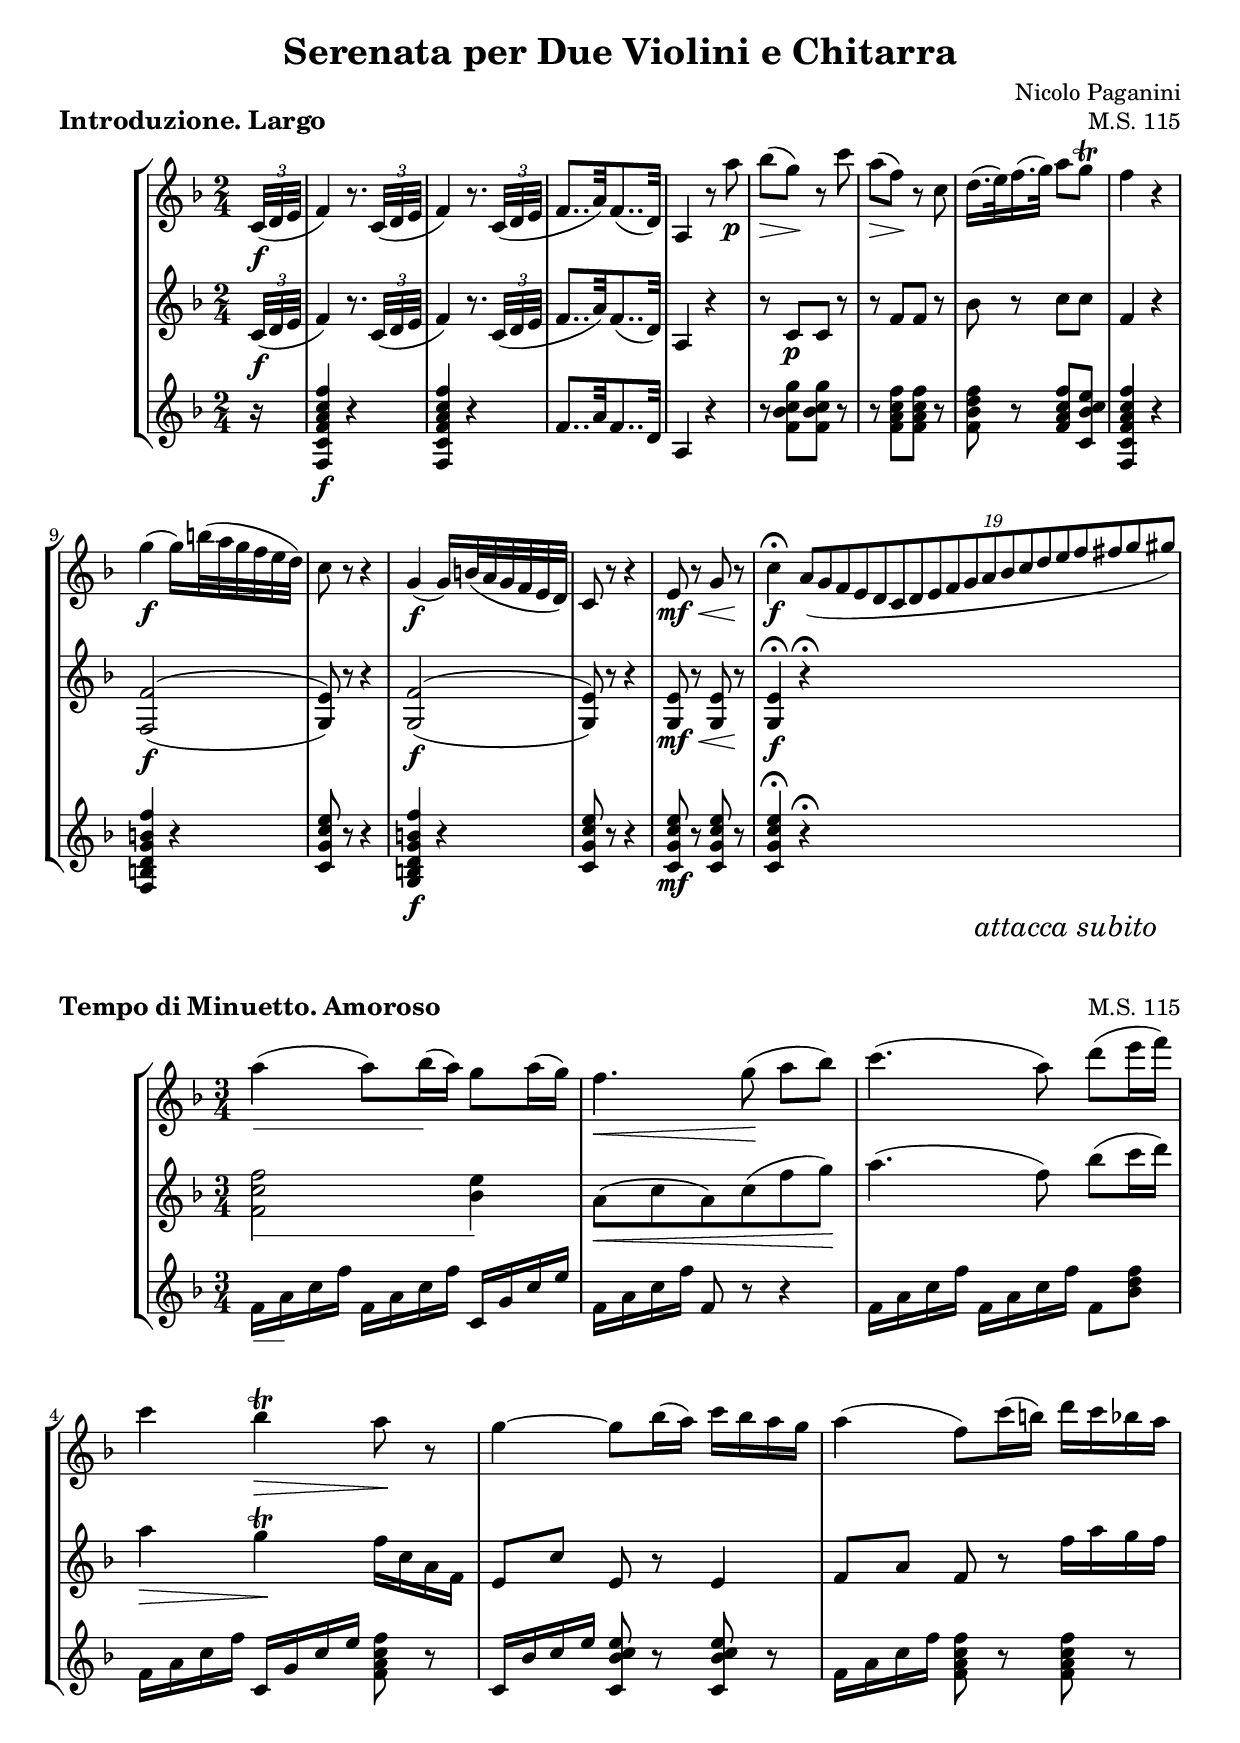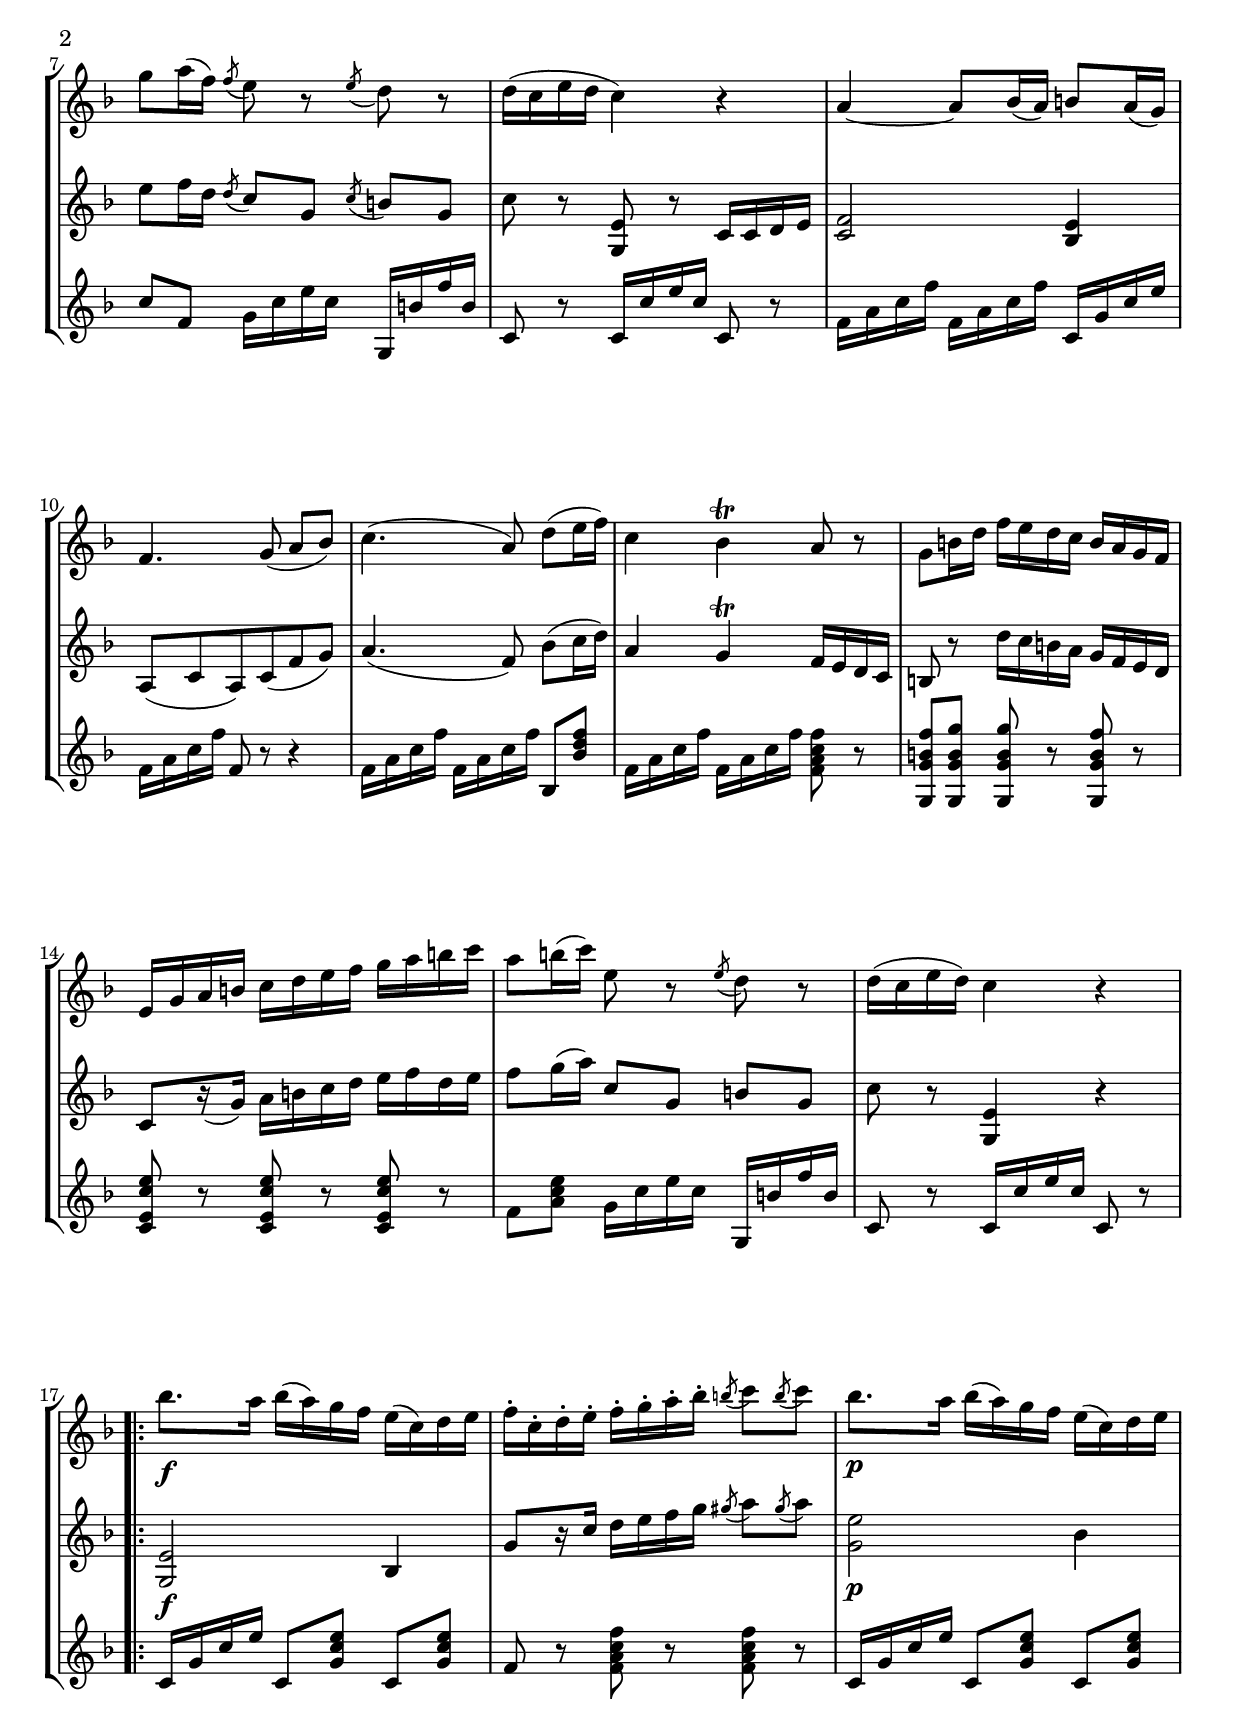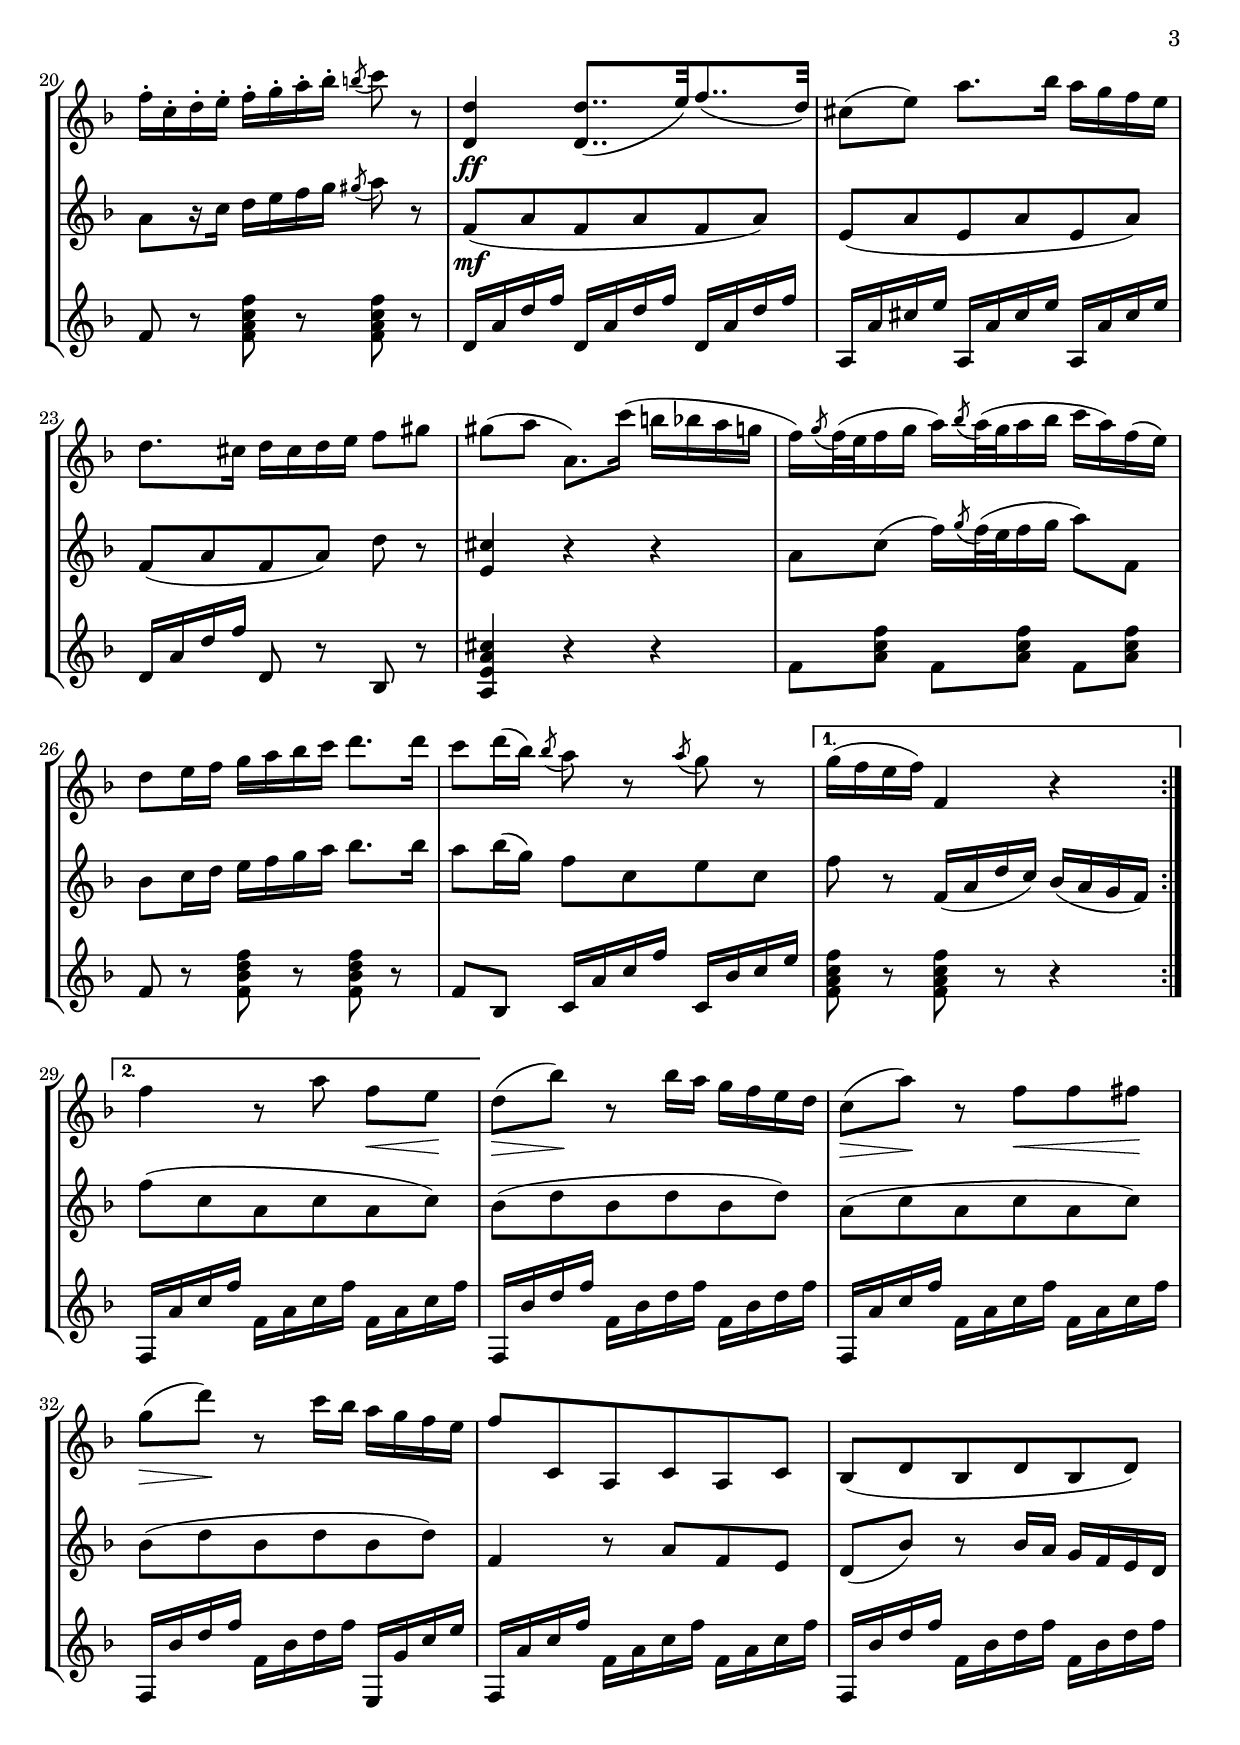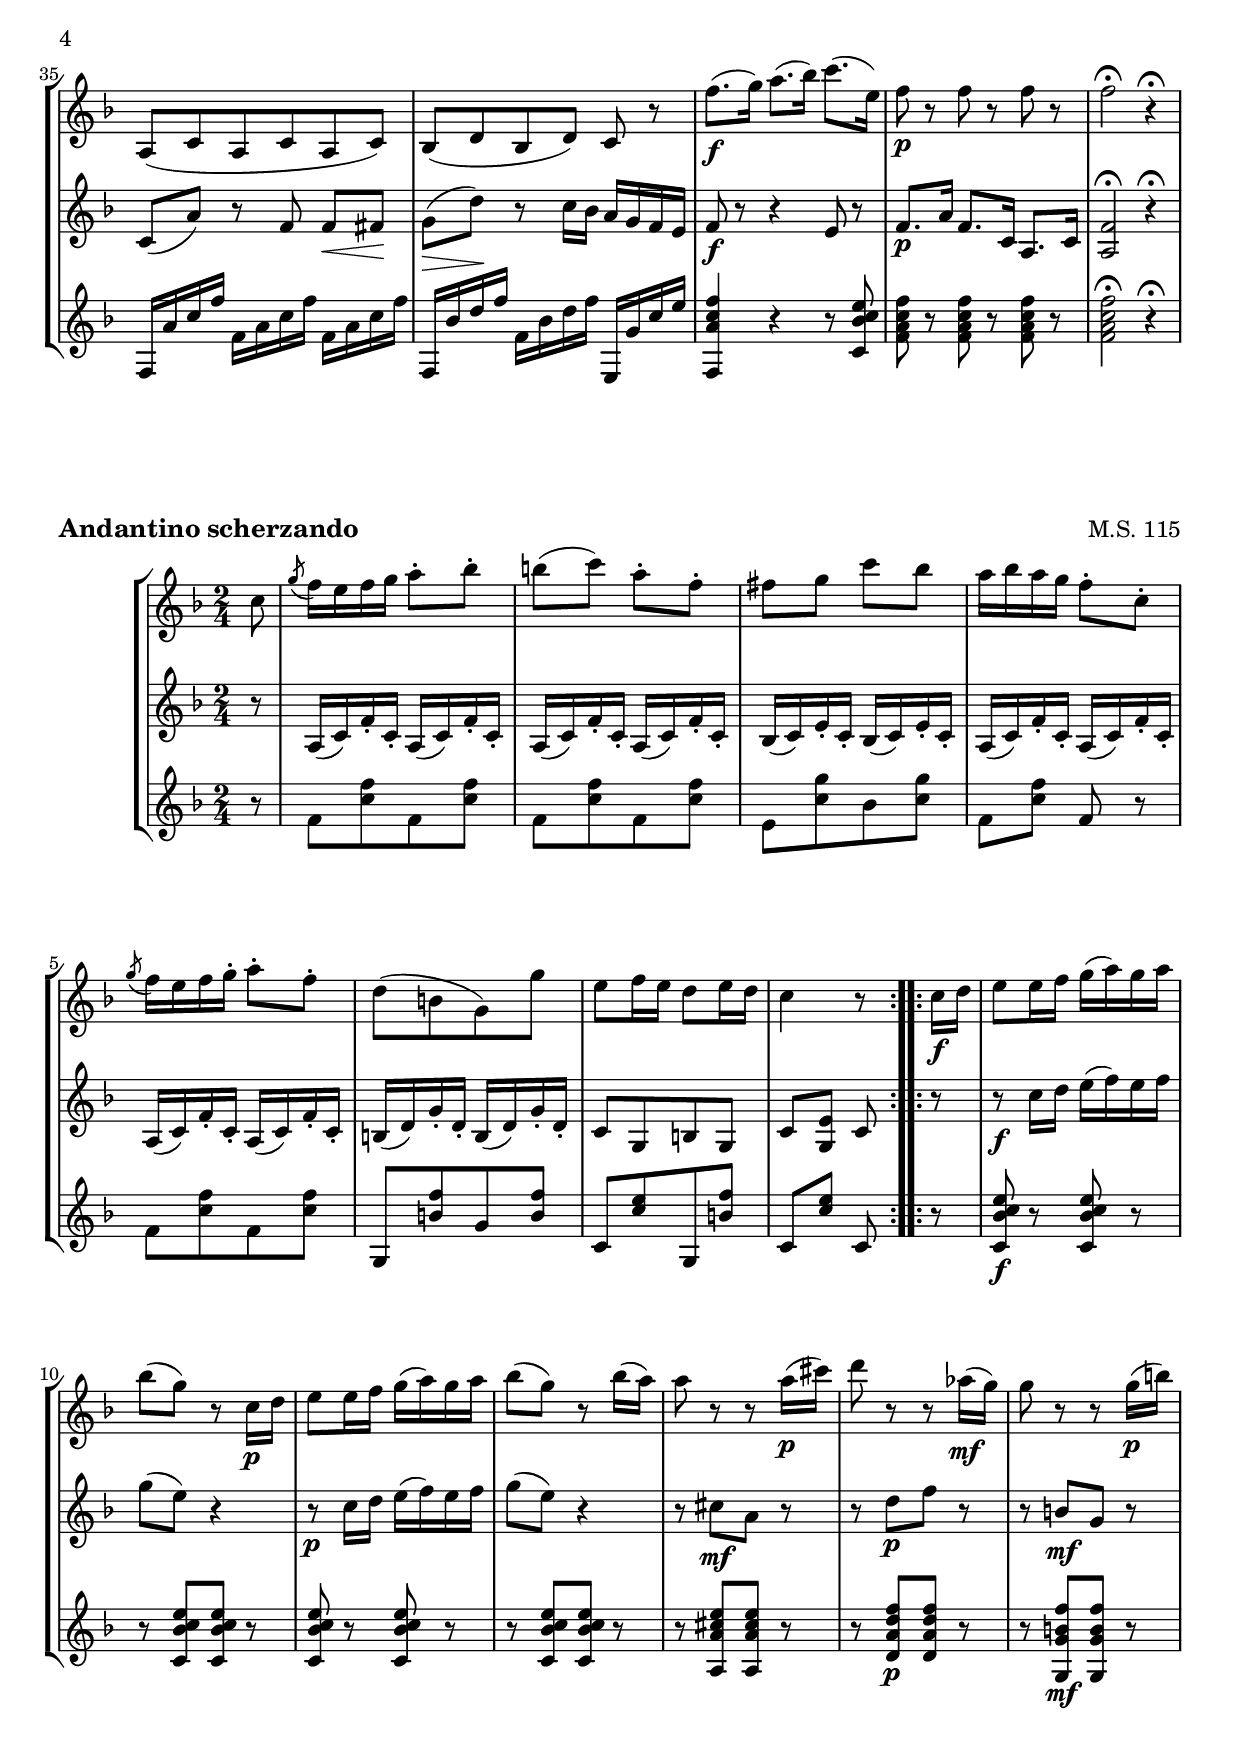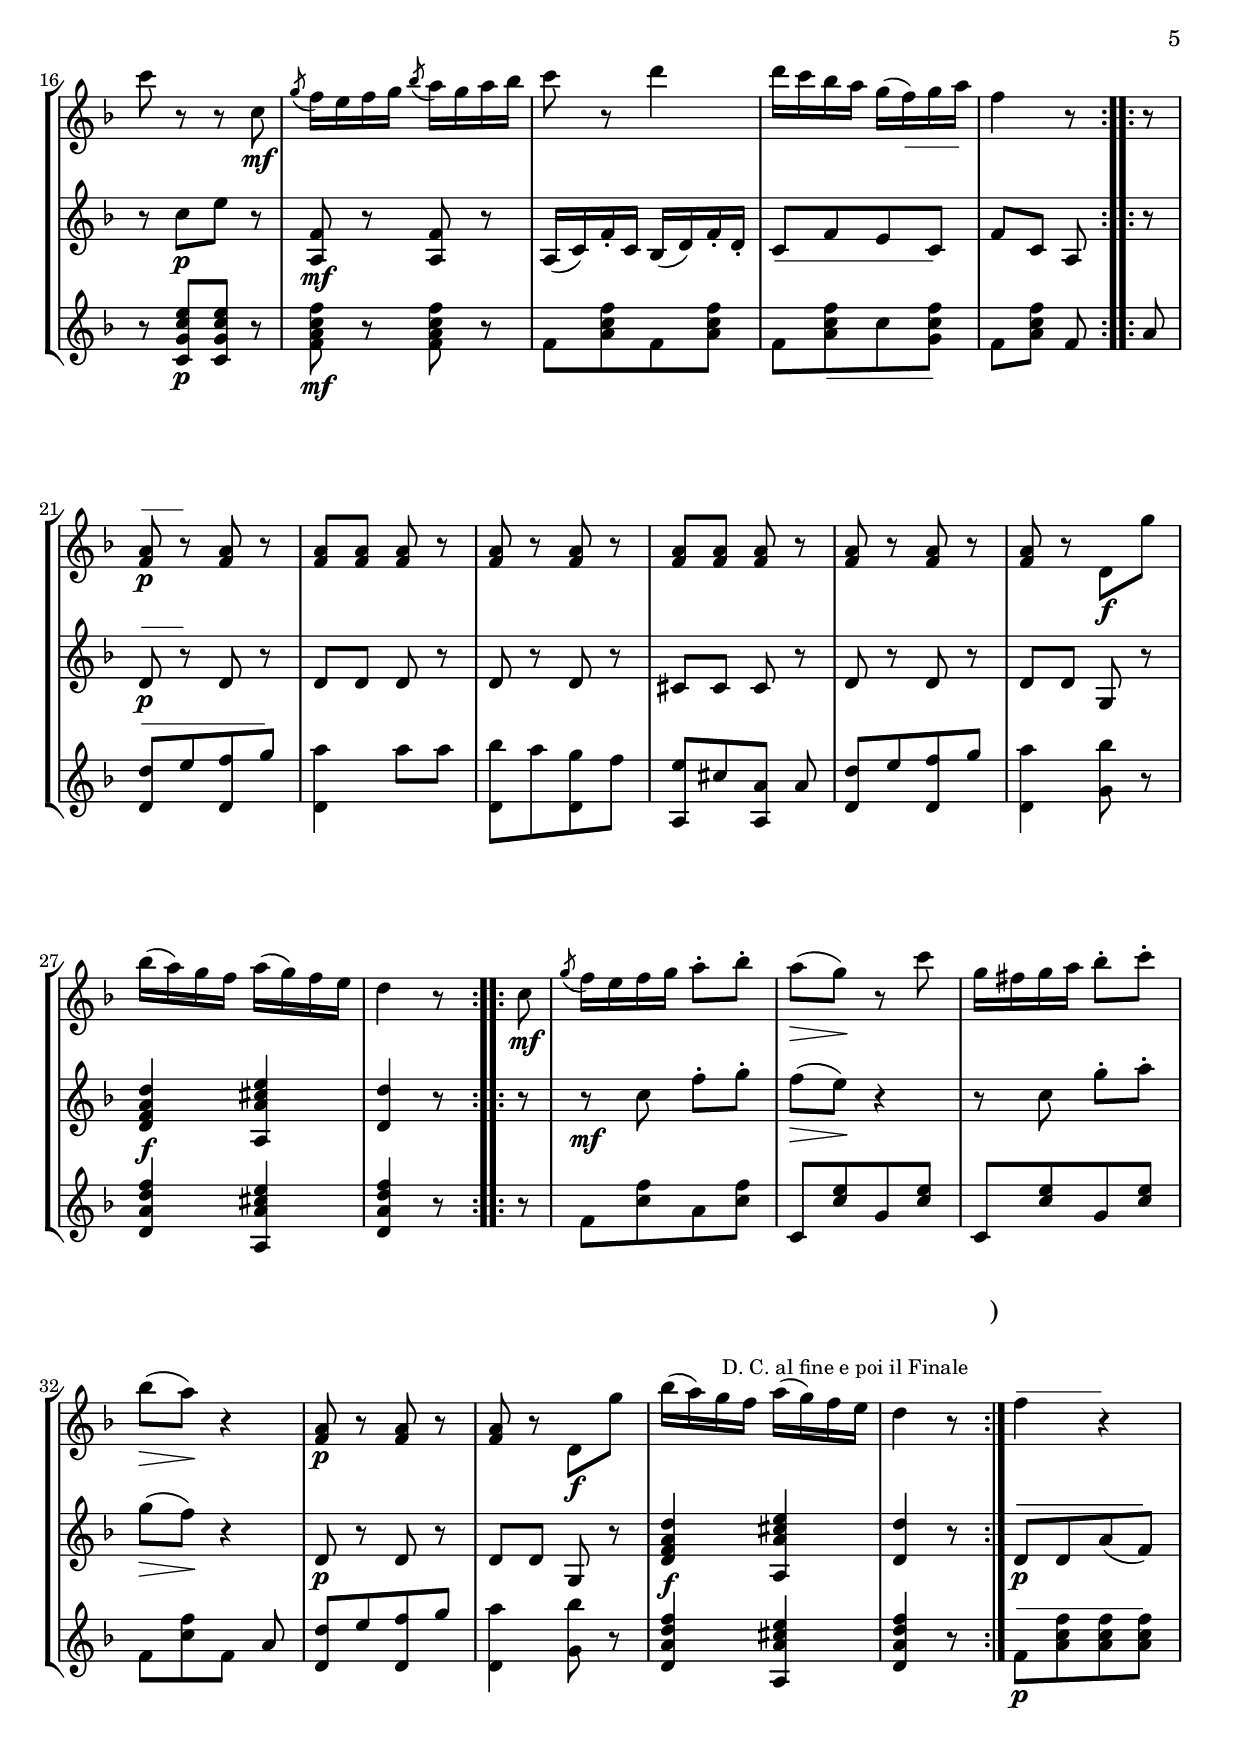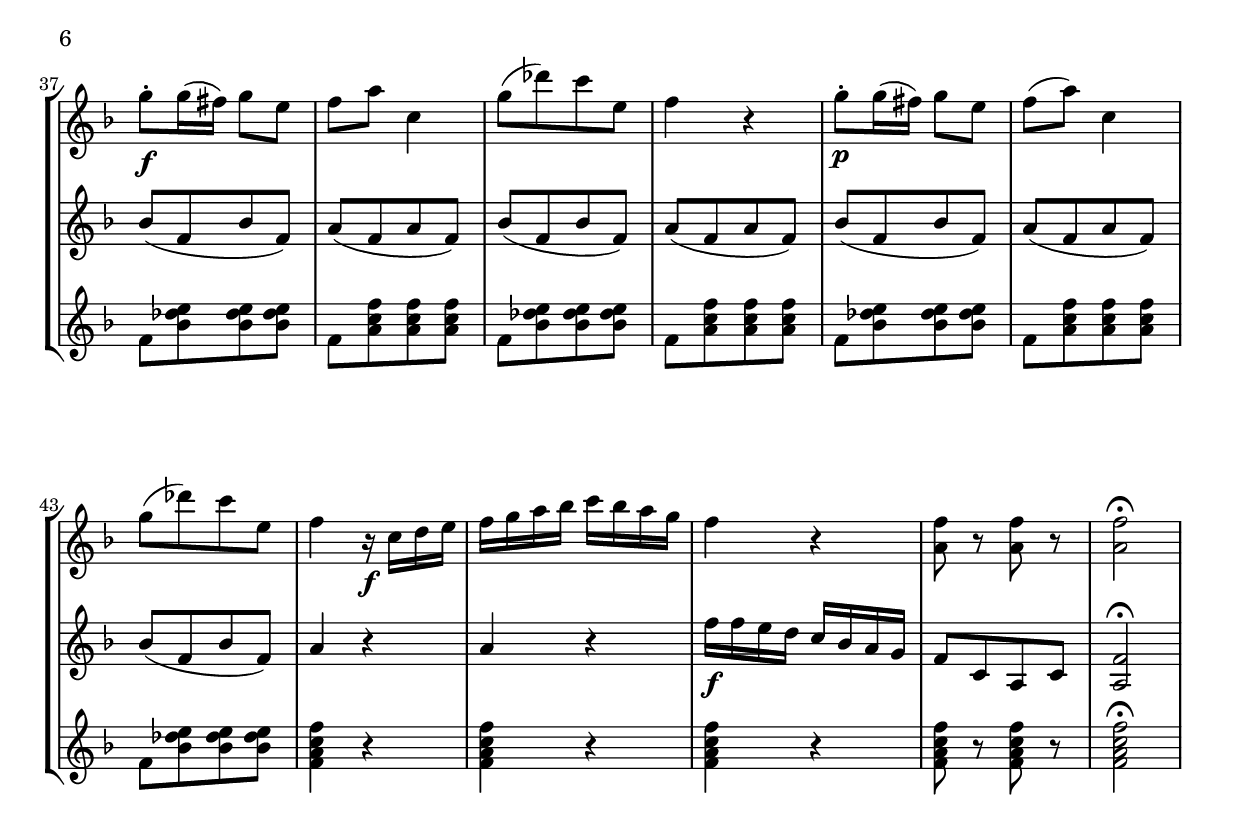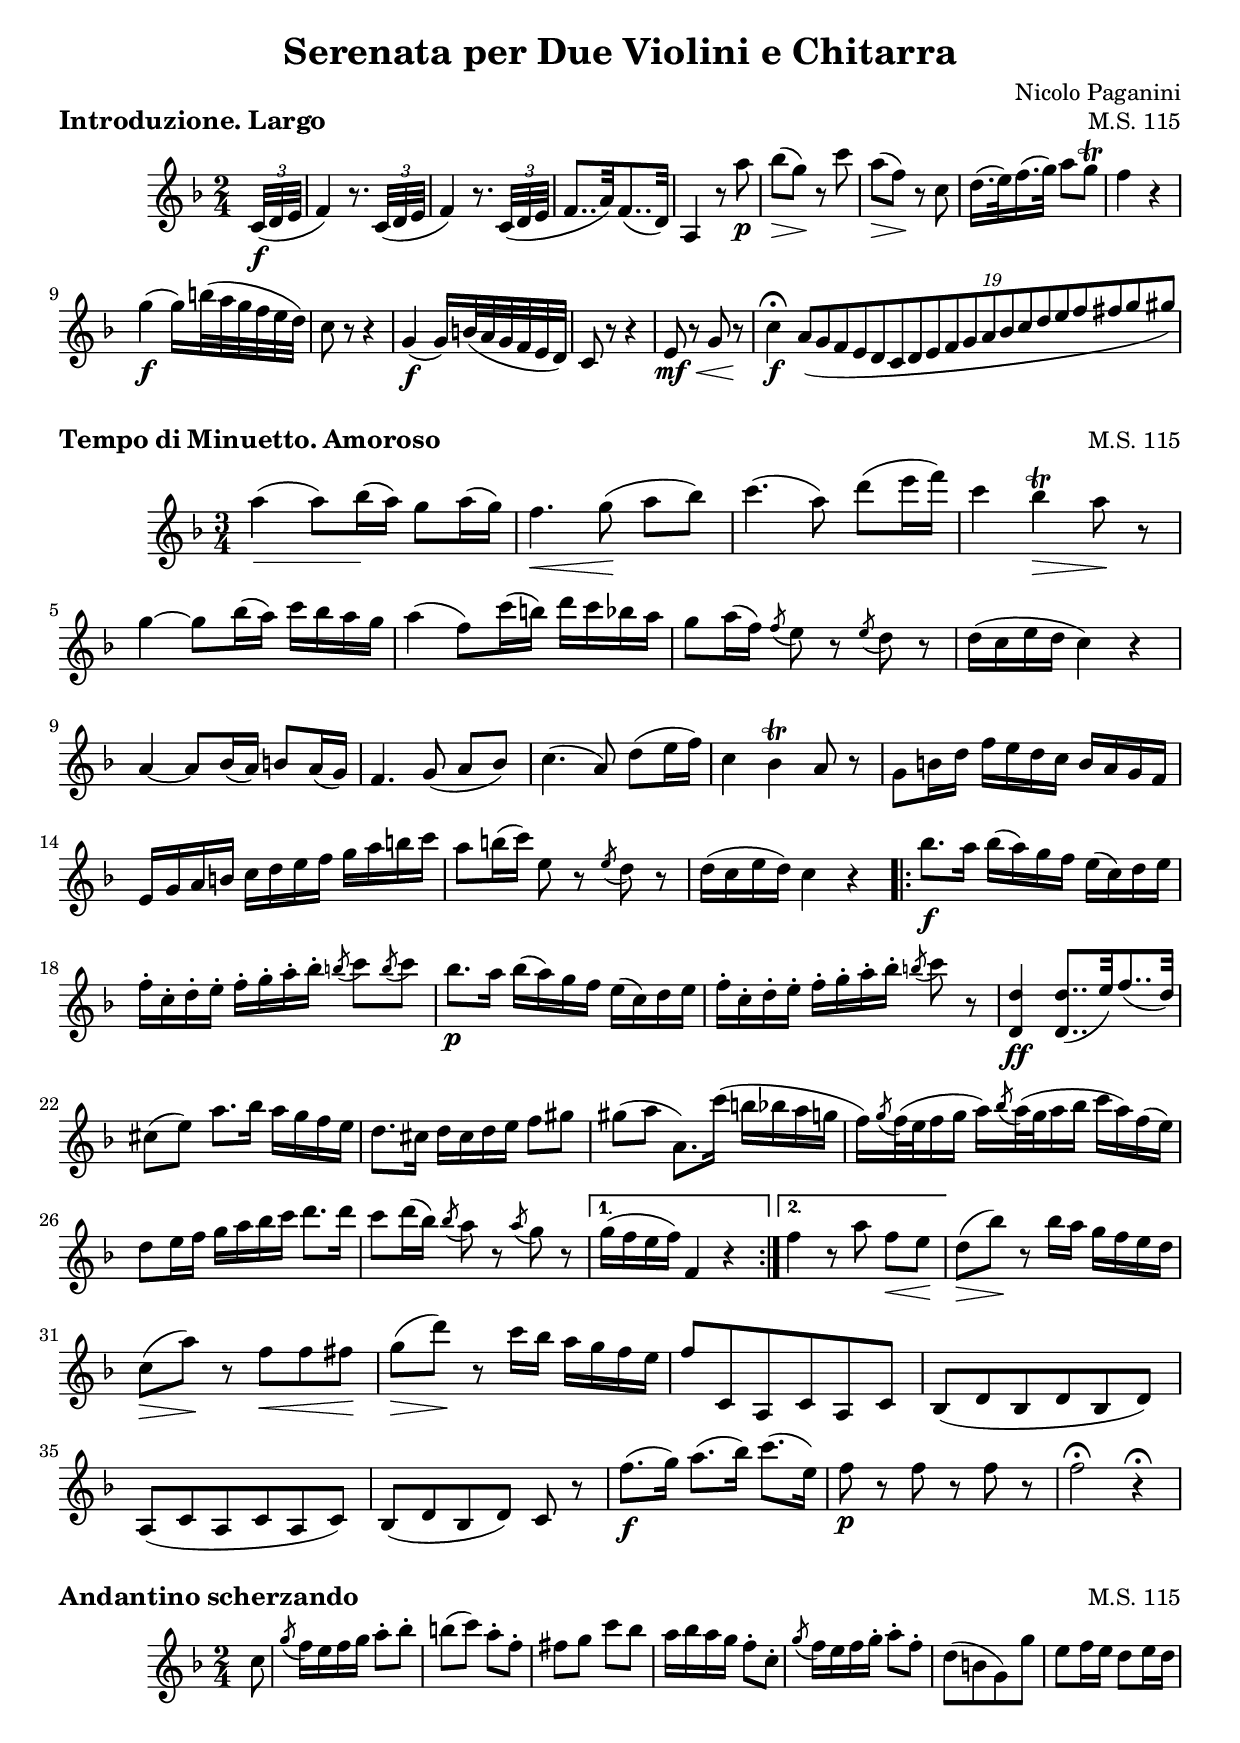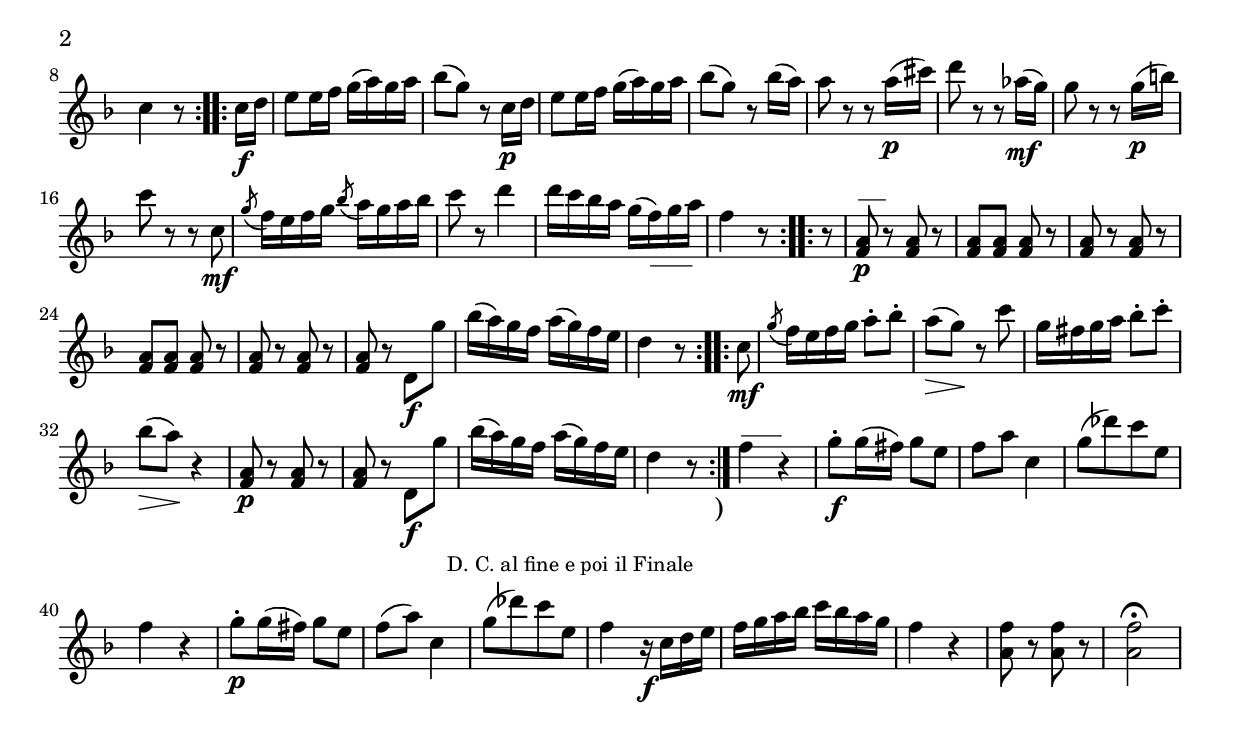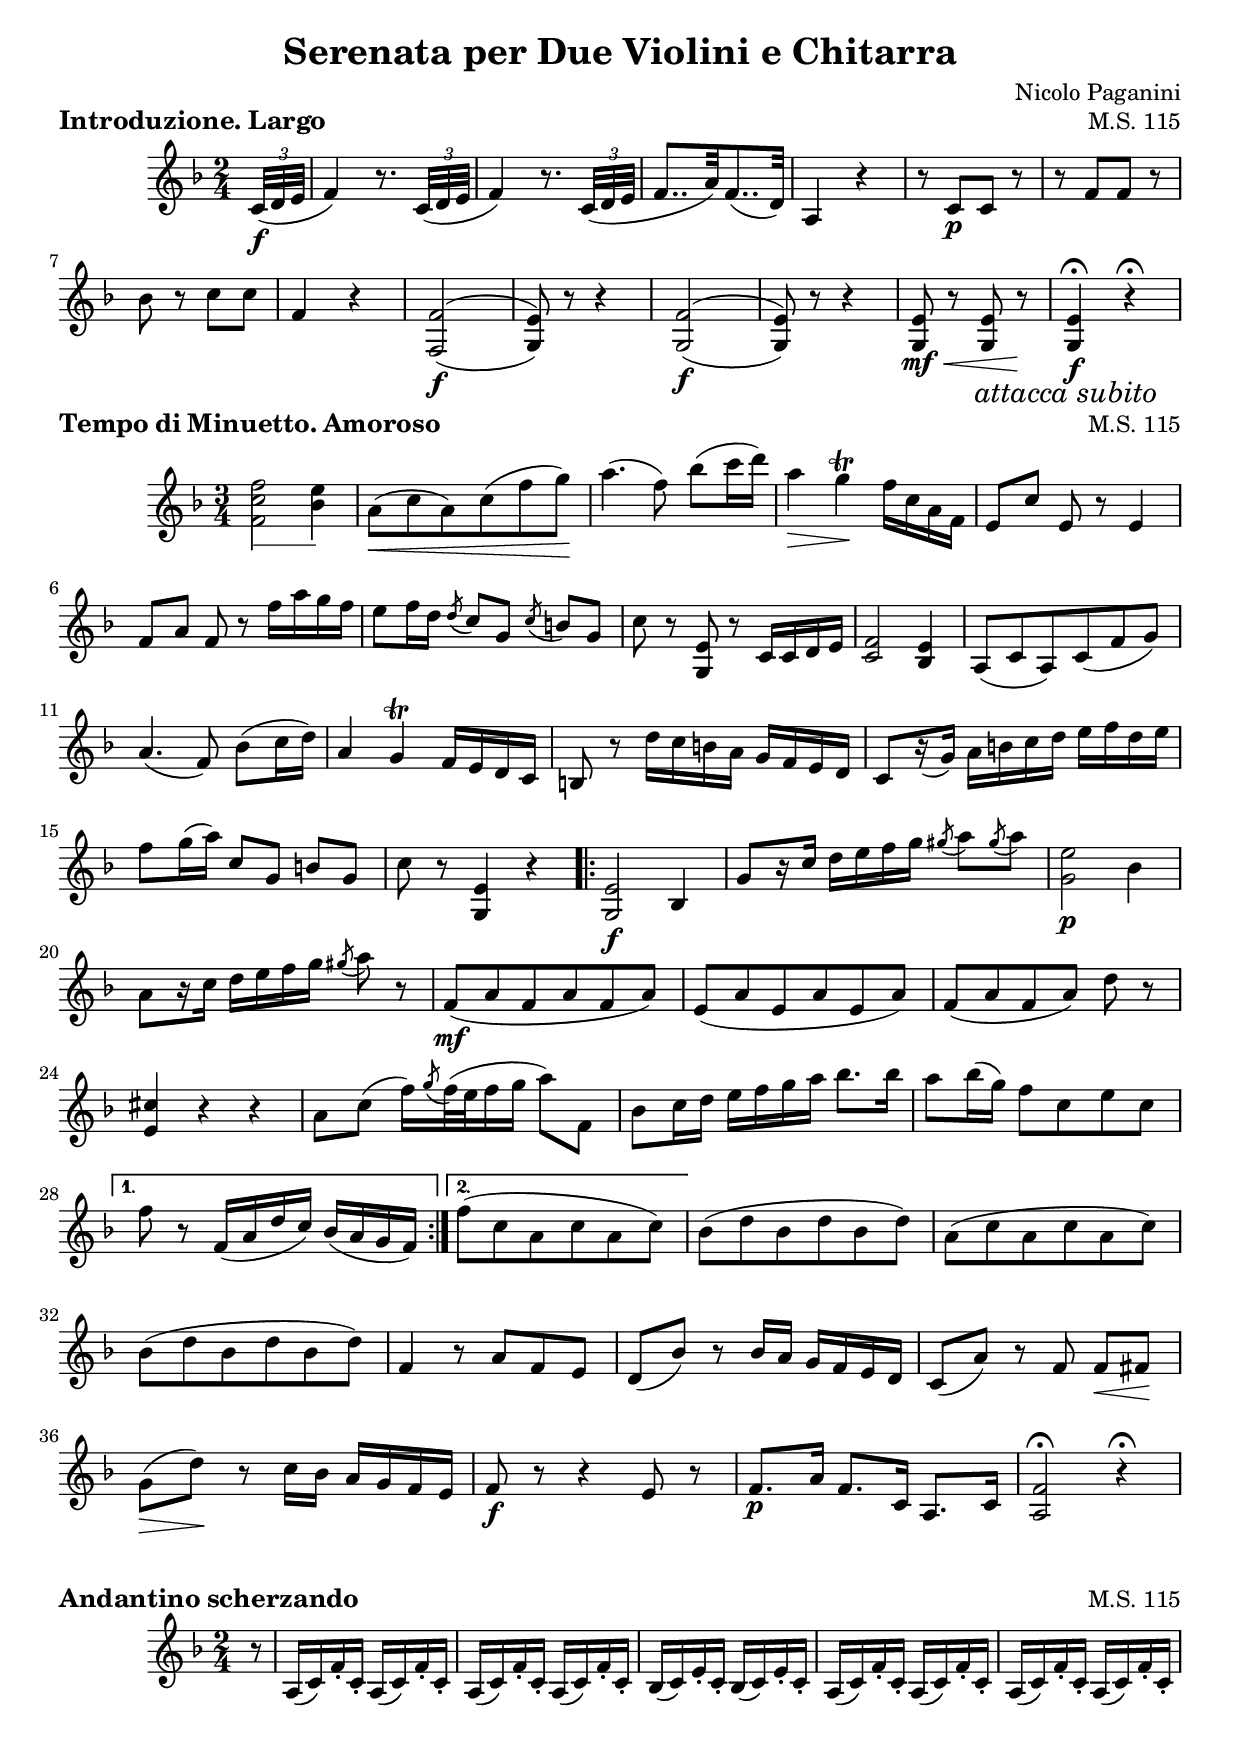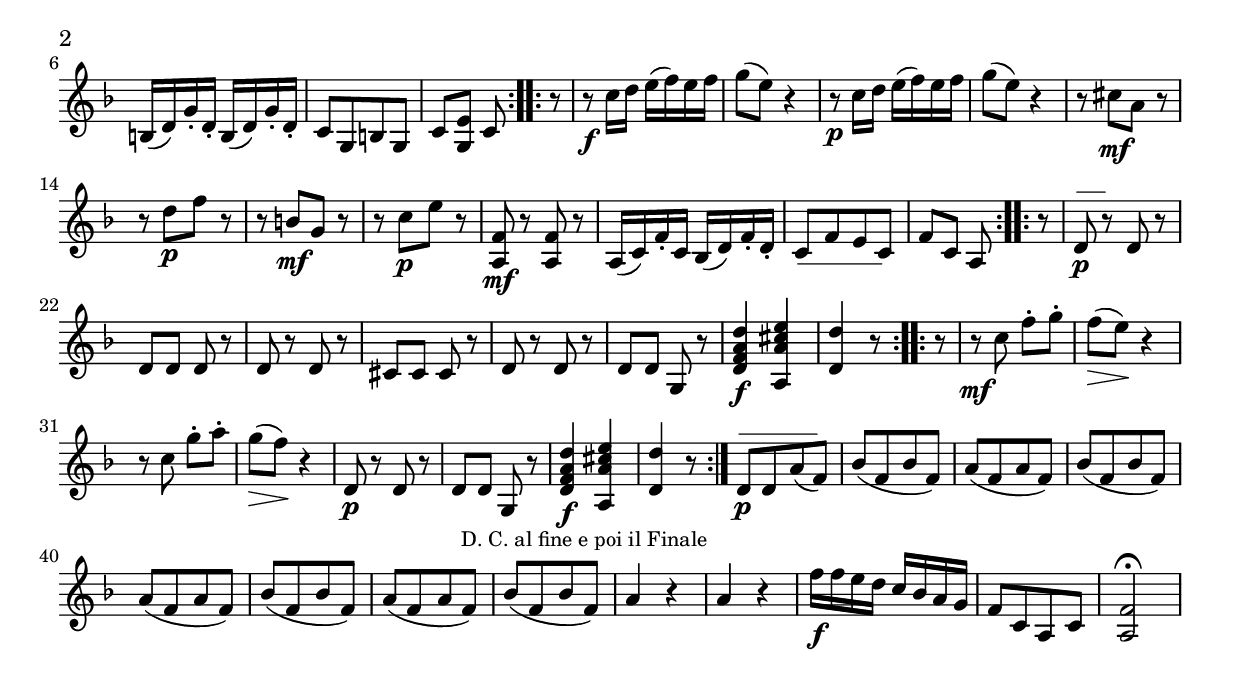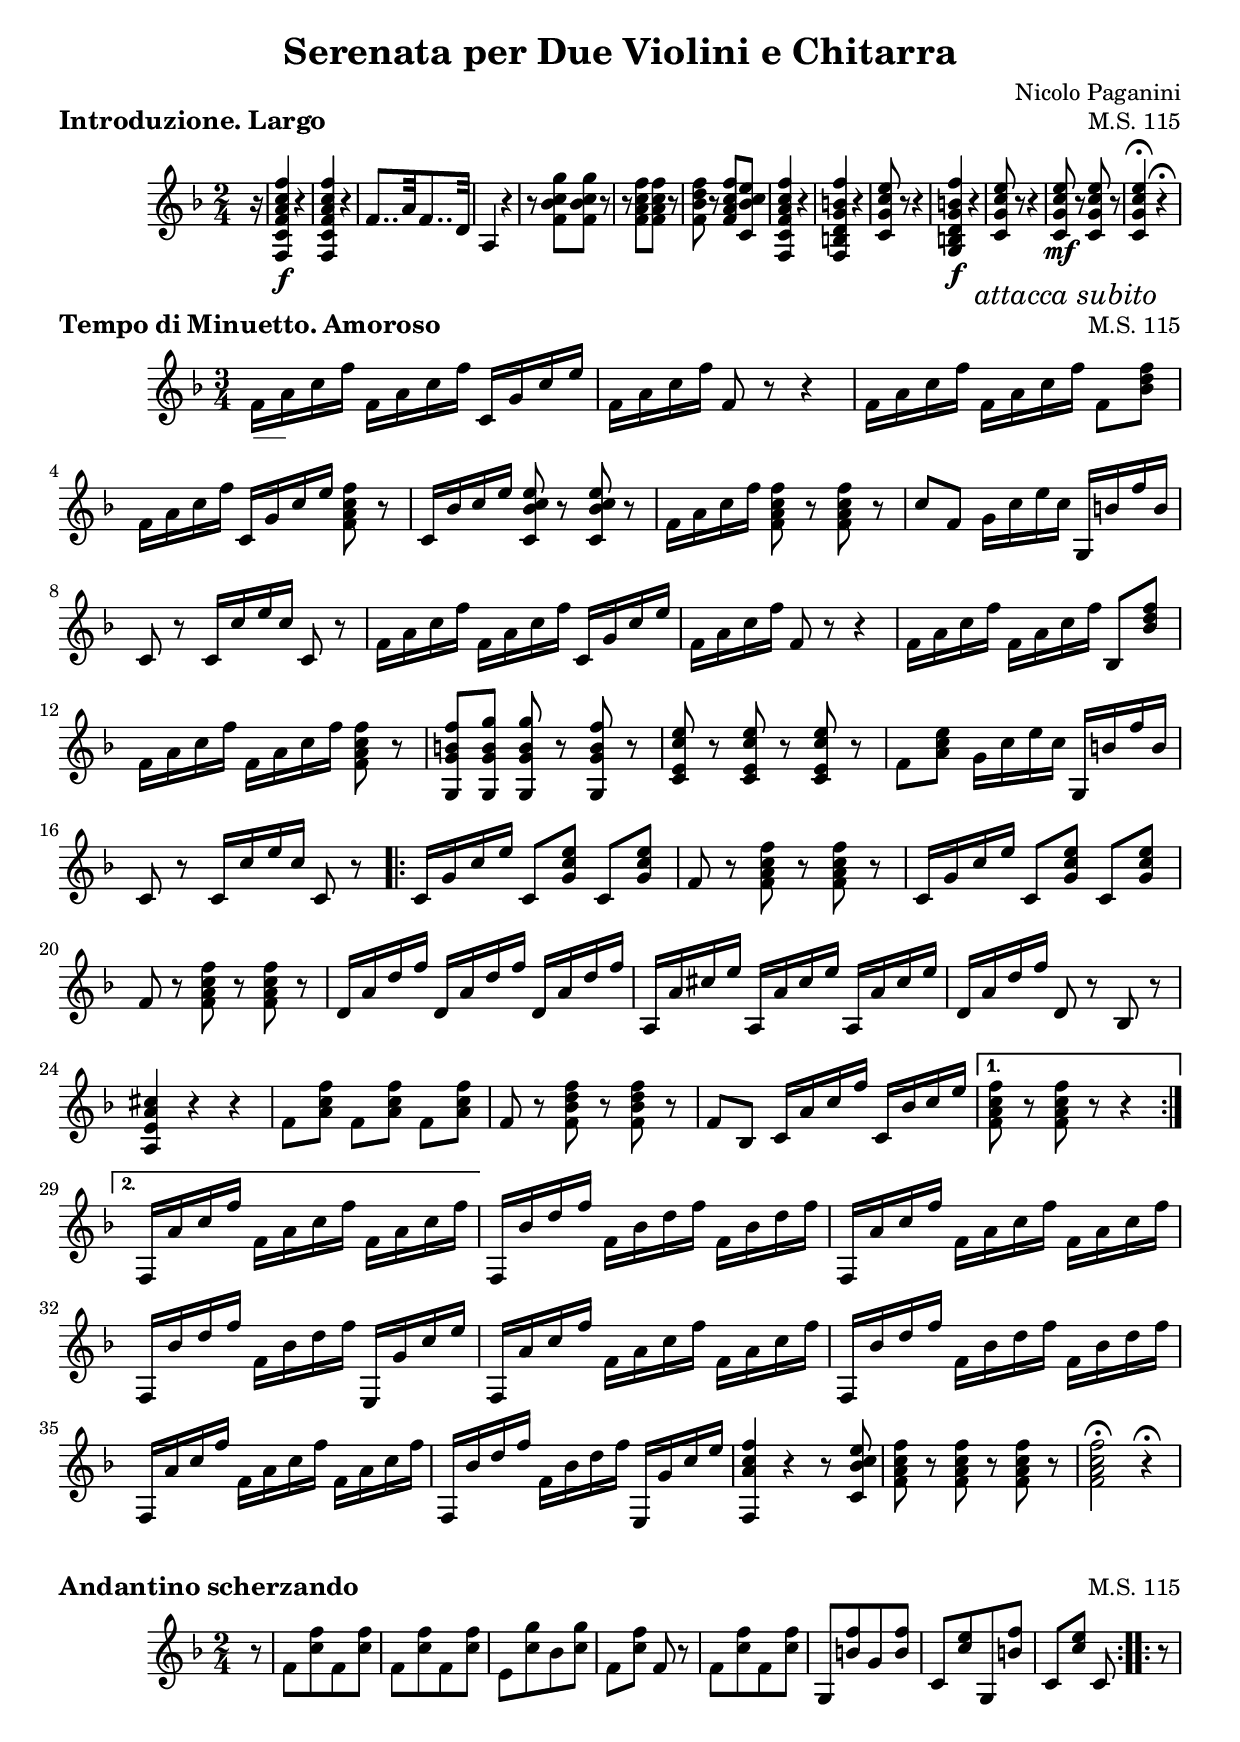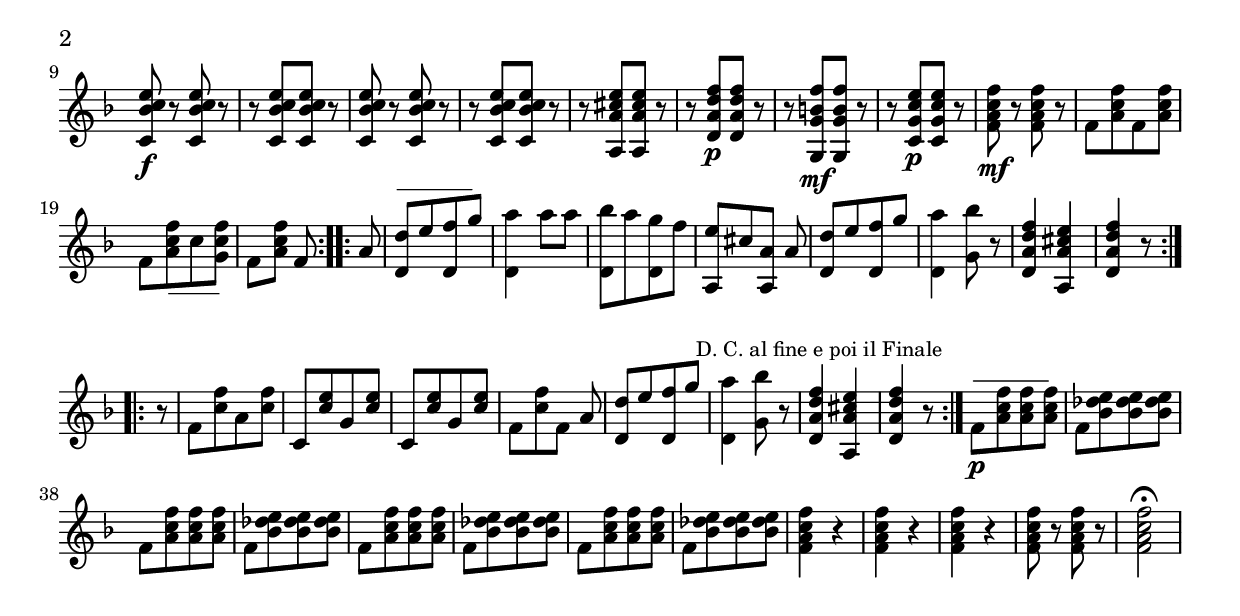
\version "2.6.0"



\header {
    title =       "Serenata per Due Violini e Chitarra"
    opus =        "M.S. 115"
    composer =    "Nicolo Paganini"
    
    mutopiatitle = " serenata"
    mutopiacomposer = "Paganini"
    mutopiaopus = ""
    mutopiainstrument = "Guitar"
    date = "19th C."
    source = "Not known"
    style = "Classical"
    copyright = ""
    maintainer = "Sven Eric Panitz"
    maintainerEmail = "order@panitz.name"
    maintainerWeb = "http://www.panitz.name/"
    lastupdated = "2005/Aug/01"

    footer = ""
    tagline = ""
}



     
     global= {
       \time 2/4
       \key f \major
     }
     
     violinOne = \new Voice { \relative c'{
       \set Staff.midiInstrument = "violin"
       \set Staff.instrument = "Violin 1 "

       \partial 16 \times 2/3 {c32\f (d e}
       f4) r8. \times 2/3 {c32 (d e} 
       f4) r8. \times 2/3 {c32 (d e} 
       f8..[ a32) f8..( d32)]
     }
     {a4 r8 a''\p}
     bes''\> (g'')\! r c'''
     a''\> (f'')\! r c''
     d''16.[( e''32) f''16. (g''32)] a''8 g''8\trill 
     f''4 r
     g''4\f (g''16)[  b''32( a'' g'' f'' e'' d'')]
     c''8 r r4 
     g'4\f (g'16) [b'32 (a' g' f' e' d')]
     c'8 r r4 
     e'8\mf \< r g' r\!
     c''4\fermata\f 
     \times 2/19 {a'8 (g' f' e' d' c' d' e' f' g' a' bes' c'' d'' e'' f'' fis'' g'' gis'')}
}

     violinTwo = \new Voice { \relative c'{
       \set Staff.midiInstrument = "violin"
       \set Staff.instrument = "Violin 2 "
     
       \partial 16 \times 2/3 {c32\f (d e} 
       f4) r8. \times 2/3 {c32 (d e} 
       f4) r8. \times 2/3 {c32 (d e} 
       f8..[ a32) f8..( d32)]
     }
    \override Score.RehearsalMark 
       #'break-visibility = #begin-of-line-invisible
     {a4 r4
     r8 c'[ \p c'] r  
     r f'[ f'] r 
     bes' r c''[ c''] 
     f'4 r
       {\set doubleSlurs = ##t
        <f f'>2\f
         (<e' g>8)}  r r4 
       {\set doubleSlurs = ##t
        <g f'>2\f
         (<g e'>8)}  r r4 
     }
     <g e'>8\mf\< r <g e'> r\!

\textSpannerDown
\override Score.RehearsalMark
       #'break-visibility = #begin-of-line-invisible
\override Score.RehearsalMark
       #'direction = #-1

     <g e'>4\fermata\f 
      r\fermata  
   \once \override Score.RehearsalMark #'self-alignment-X = #right
     \mark \markup {\italic \raise #-6.8 "attacca subito "  " "}


}

     guitar = \new Voice { \relative c {
        \set Staff.midiInstrument = "acoustic guitar (nylon)"
        \transposition c  % guitar music actually sounds an
                        % octave lower than written.
       \set Staff.instrument = "Guitar "
       \partial 16 r16
       <f c' f a c f>4\f r
       <f c' f a c f>4 r
       f'8..[ a32 f8.. d32]
       a4 r
     }{
       {r8 <f' bes' c'' g''>8 [<f' bes' c'' g''>8] r}
       {r8 <f' a' c'' f''>8   [<f' a' c'' f''>8] r}
       <f' bes' d'' f''>8 r <f' a' c'' f''>8 [<c' bes' c'' e''>8]
       <f c' f' a' c'' f''>4 r
       <f b d' g' b' f''> r
       <c' g' c'' e''>8 r r4
       <g b d' g' b' f''>4 \f r
       <c' g' c'' e''>8 r r4
       <c' g' c'' e''>8\mf r <c' g' c'' e''>8 r 


\override Score.RehearsalMark
       #'break-visibility = #begin-of-line-invisible
\override Score.RehearsalMark
       #'direction = #-1
       <c' g' c'' e''>4 \fermata 
       r\fermata 
   \once \override Score.RehearsalMark #'self-alignment-X = #right
     \mark \markup {\italic \raise #-6.8 "attacca subito " " "}
     }
}


globalII
   = {
       \time 3/4
       \key f \major
     }
     
     violinOneII = \new Voice { 
      \set Staff.voltaOnThisStaff = ##t
       \set Staff.midiInstrument = "violin"
       \relative c'{
    \textSpannerDown
    \override TextSpanner #'style = #'nil
    \override TextSpanner #'edge-text = #'("dolce " . "")
    \override TextSpanner #'font-shape = #'italic 
       a''4 \startTextSpan (a8) bes16 \stopTextSpan(a16) g8 a16 (g)
       f4.\< g8 \! (a8 [bes])
       c4. (a8) d ([e16 f])
       c4 bes\trill\>  a8\! r  
       g4~g8 [bes16 (a)] c bes a g 
       a4 (f8) c'16 (b) d c bes a
       g8 a16 (f) \acciaccatura f8 e8 r \acciaccatura e8 d r
       d16 (c e d c4) r
       a ~a8 bes16 (a) b8 a16 (g) 
       f4. g8 (a [bes])
       c4. (a8) d ([ e16 f])
       c4 bes\trill a8 r
       g8 b16 d f e d c b a g f
       e g a b c d e f g a b c
       a8 b16 (c) e,8 r \acciaccatura e8 d r
       d16 (c e d) c4 r
       \repeat volta 2 {
         bes'8.\f a16 bes (a) g f e (c) d e 
	 f-. c-. d-. e-.  f-. g-. a-. bes-. \acciaccatura b8 c8 \acciaccatura b8 c
	 bes8.\p a16 bes (a) g f e (c) d e 
	 f-. c-. d-. e-. f-. g-. a-. bes-. \acciaccatura b8 c8 r
	 <d,, d'>4\ff <d d'>8.. [(e'32) f8.. (d32)]
	 cis8 ([e]) a8. [bes16] a g f e
	 d8. [cis 16] d cis d e f8 gis8
	 gis ([a] a,8.) [c'16] (b bes a g
	 f16) \acciaccatura g8 f32 (e f16 g a16) \acciaccatura bes8 a32 (g a16 bes c a) f (e)
	 d8 e16 f g a bes c d8. d16
	 c8 d16 (bes) \acciaccatura bes8 a8 r \acciaccatura a8 g r   
       }
       \alternative {
         
         {g16 (f e f) f,4 r}
	 {f'4 r8 a f\< [e]\!}
       } 
       d8\> (bes')\! r bes16 a g f e d 
       c8\> (a')\! r f\< f fis\! 
       g\> (d')\! r c16 bes a g f e 
       f8 c, a c a c
       bes  (d bes d bes d)
       a (c a c a c)
       bes [(d bes d)] c r
       f'8.\f (g16) a8. (bes16) c8. (e,16)
       f8\p r f8 r f8 r
       f2\fermata r4\fermata
     }}

     violinTwoII = \new Voice { 
       \set Staff.midiInstrument = "violin"
     \relative c'{
\textSpannerDown
    \override TextSpanner #'style = #'nil
    \override TextSpanner #'edge-text = #'("dolce " . "")
    \override TextSpanner #'font-shape = #'italic 
        <f c' f>2  \startTextSpan <bes e>4 \stopTextSpan
       a8\< [(c a) c (f g)\!]
       a4. (f8) bes [(c16 d)]
       a4 \>g\trill\! f16 c a f
       e8 [c'] e, r e4 
       f8 [a] f r f'16 a g f 
       e8 f16 d \acciaccatura d8 c8 [g] \acciaccatura c8 b g 
       c r <g, e'> r c16 c d e
       <c f>2 <bes e>4
       a8 (c a) c (f g)
       a4. (f8) bes [( c16 d)]
       a4 g\trill f16 e d c
       b8 r
       d'16 c b a g f e d 
       c8 [ r16 (g')] a b c d  e f d e 
       f8 g16 (a) c,8 [g] b [g]
       c r <g, e'>4 r
       \repeat volta 2 {
         <g e'>2\f bes4
	 g'8 [ r16 c] d e f g \acciaccatura gis8 a8 \acciaccatura gis8 a
         <g, e'>2\p bes4
	 a8 [r16 c] d e f g \acciaccatura gis8 a8 r
	 f,\mf ([a f a f a])
	 e [(a e a e a)]
	 f [(a f a)] d r
	 <cis e,>4 r r
	 a8 c (f16) \acciaccatura g8 f32 (e f16 g a8) f, 
	 bes8 c16 d e f g a bes8. bes16
	 a8 bes16 (g) f8 c e c
       }
       \alternative { 
            {f r f,16 (a d c) bes (a g f)}
	    {f'8 [(c a c a c)]}
       }
       {bes [(d bes d bes d)]}
       {a [(c a c a c)]}
       {bes [(d bes d bes d)]} 
       f,4 r8 a f e 
       d (bes') r8 bes16 a16 g f e d
       c8 (a') r f f\< [fis]\! 
       g\> (d')\!  r c16 bes a g f e
       f8\f r r4 e8 r
       f8.\p a16 f8. c16 a8. c16 
       <a f'>2\fermata r4\fermata
    }}

     guitarII = \new Voice {
        \transposition c  % guitar music actually sounds an
                        % octave lower than written.
        \set Staff.midiInstrument = "acoustic guitar (nylon)"
 \relative c{
\textSpannerDown
    \override TextSpanner #'style = #'nil
    \override TextSpanner #'edge-text = #'("dolce " . "")
    \override TextSpanner #'font-shape = #'italic 
       f'16 \startTextSpan a \stopTextSpan c f   f, a c f  c, g' c e
       f, a c f f,8 r r4
       f16 a c f f, a c f f,8 <bes d f>
       f16 a c f  c, g' c e <f, a c f>8 r
       c16 bes' c e <c, bes' c e>8 r <c bes' c e> r 
       f16 a c f <f, a c f>8 r  <f a c f>8 r 
       c'8 f,8 g16 c e c g, b' f' b,
       c,8 r c16 c' e c c,8 r 
       f16 a c f   f, a c f  c, g' c e
       f, a c f f,8 r r4
       f16 a c f  f, a c f  bes,,8 <bes' d f>8
       f16 a c f   f, a c f <f, a c f>8 r
       <g, g' b f'>8 [<g g' b g'>] <g g' b g'> r <g g' b f'> r
       <c e c' e> r <c e c' e> r <c e c' e> r
       f <a c e> g16 c e c g, b' f' b,
       c,8 r c16 c' e c c,8 r
       \repeat volta 2 {
         c16 g' c e c,8 [<g' c e>] c, [<g' c e>]
	 f r <f a c f> r <f a c f> r
         c16 g' c e c,8 [<g' c e>] c, [<g' c e>]
	 f8 r <f a c f> r <f a c f> r
	 d16 a' d f d, a' d f d, a' d f 
	 a,, a' cis e  a,, a' cis e  a,, a' cis e 
	 d, a' d f  d,8 r bes r 
	 <a e' a cis>4 r r 
	 f'8 [<a c f>] f [<a c f>] f [<a c f>] 
	 f r <f bes d f> r <f bes d f> r
	 f bes, c16 a' c f c, bes' c e
       }
       \alternative {
            {<f, a c f>8 r  <f  a c f>8 r r4}
	    {f,16 a' c f  f, a c f f, a c f}
       }
	    {f,,16 bes' d f  f, bes d f f, bes d f}
	    {f,,16 a' c f  f, a c f f, a c f}
	    {f,,16 bes' d f  f, bes d f e,, g' c e}
	    {f,,16 a' c f  f, a c f f, a c f}	 
	    {f,,16 bes' d f  f, bes d f f, bes d f}
	    {f,,16 a' c f  f, a c f f, a c f}	 
	    {f,,16 bes' d f  f, bes d f e,, g' c e}
	    <f,, a' c f>4 r r8 <c' bes' c e>
	    <f a c f> r <f a c f> r <f a c f> r
	    <f a c f>2\fermata r4\fermata
	    
     }}

globalIII
   = {
       \time 2/4
       \key f \major
     }
     
     violinOneIII = \new Voice { 
       \time 2/4
      \set Staff.voltaOnThisStaff = ##t
       \set Staff.midiInstrument = "violin"
       \relative c'{
       \repeat volta 2 
       {\partial 8 c'8
	 \acciaccatura g'8 f16 e f g a8-. bes-. 
	 b8 (c) a-. f-.
	 fis g c bes
	 a16 bes a g f8-. c-.
	 \acciaccatura g'8 f16 e f g-. a8-. f-.
	 d [(b g) g'] 
	 e f16 e d8 e16 d
	 c4 r8
       }
       \repeat volta 2 
       {\partial 8 c16\f d
         e8 e16 f g (a) g a
	 bes8 (g) r c,16\p d
	 e8 e16 f g (a) g a
	 bes8 (g) r bes16 (a)
	 a8 r r a16\p (cis)
	 d8 r r aes16\mf (g)
	 g8 r r g16\p (b)
	 c8 r r c,\mf
	 \acciaccatura g'8 f16 e f g \acciaccatura bes8 a16 g a bes
	 c8 r d4
\textSpannerDown
    \override TextSpanner #'style = #'nil
    \override TextSpanner #'edge-text = #'(" Fine  " . "")
    \override TextSpanner #'font-shape = #'italic
	 d16 c bes a g (f) \startTextSpan g a\stopTextSpan
	 f4 r8
       }
       \repeat volta 2 
       {\textSpannerUp
    \override TextSpanner #'style = #'nil
    \override TextSpanner #'edge-text = #'(" Minore " . "")
\partial 8  r8 
         <f, a>\startTextSpan \p r\stopTextSpan <f a> r
	 <f a>[<f a>] <f a> r
         <f a> r <f a> r
	 <f a>[<f a>] <f a> r
         <f a> r <f a> r
         <f a> r d\f g'
	 bes16 (a) g f a (g) f e
	 d4 r8 
       }
       \repeat volta 2 
       {\partial 8 c8\mf

         \acciaccatura g'8 f16 e f g a8-. bes-.
    \override Score.RehearsalMark 
       #'break-visibility = #begin-of-line-invisible
   \override Score.RehearsalMark
       #'direction = #-1
        a\> (g)\! r c
        g16 fis g a bes8-. c-.
        bes\> (a)\! r4
        <f, a>8\p r <f a> r
	<f a> r d\f g'
	bes16 (a)  g f a(g) f e 
	d4 r8  
\once \override Score.RehearsalMark #'self-alignment-X = #right
     \mark \markup{\small  \raise #-5.1 "D. C. al fine e poi il Finale"  " ") }

      }

       {
\partial 2{
    \textSpannerUp
    \override TextSpanner #'style = #'nil
    \override TextSpanner #'edge-text = #'("Finale " . "")
         f4 \startTextSpan  r \stopTextSpan} 
         g8-.\f  g16 (fis) g8 e
         f a c,4
         g'8[ (des') c e,]
         f4 r	 
         g8-.\p g16 (fis) g8 e
         f (a) c,4
         g'8[ (des') c e,]
         f4 r16 \f c d e
	 f g a bes c bes a g
	 f4 r
	 <a, f'>8 r <a f'> r <a f'>2\fermata
       }
      }
     }

     violinTwoIII = \new Voice { 
      \set Staff.voltaOnThisStaff = ##t
       \set Staff.midiInstrument = "violin"
       \relative c'{
       \repeat volta 2 
       { \partial 8 r8
        a16 (c) f-. c-. a (c) f-. c-.
        a16 (c) f-. c-. a (c) f-. c-.
	bes16 (c) e-. c-.  bes16 (c) e-. c-.    
        a16 (c) f-. c-. a (c) f-. c-.
        a16 (c) f-. c-. a (c) f-. c-.
	b (d) g-. d-.  b (d) g-. d-. 
	c8 [g b g] 
	c <g e'> c
	}
       \repeat volta 2 
       { \partial 8 r8
         r\f c'16 d e(f) e f
	 g8 (e) r 4
	 r8\p c16 d e (f) e f
	 g8 (e ) r4
	 r8 cis\mf [a] r
	 r d\p [f] r
	 r b,\mf [g] r
	 r c\p [e] r
	 <a,, f'>\mf r <a f'> r
	 a16 (c) f-. c bes (d) f-. d-.
\textSpannerDown
    \override TextSpanner #'style = #'nil
    \override TextSpanner #'edge-text = #'(" Fine  " . "")
    \override TextSpanner #'font-shape = #'italic

	 c8 \startTextSpan [f e c] \stopTextSpan
	 f [c] a 
       }
       \repeat volta 2 
       {
    \textSpannerUp
    \override TextSpanner #'style = #'nil
    \override TextSpanner #'edge-text = #'("Minore  " . "")
    \override TextSpanner #'font-shape = #'italic
          \partial 8 r8
         d8\p\startTextSpan r\stopTextSpan d r
	 d [d] d r
	 d r  d r
	 cis [cis]   cis r
	 d r d r 
	 d[d] g, r
	 <d' a' f d'>4\f <a a' cis e>
	 <d d'> r8
	 
       }
       \repeat volta 2 
       { \partial 8 r8
         r\mf c' f-. [ g-.]
    \override Score.RehearsalMark #'break-visibility = #begin-of-line-invisible
      \override Score.RehearsalMark  #'direction = #-1
	 f\> (e)\! r4
	 r8 c g'-. [a-.]
	 g\> (f)\! r4
	 d,8\p r d r 

	 d  d g, r

	 <d' a' f d'>4\f  <a a' cis e> 
	 <d d'>  r8	 
     \once \override Score.RehearsalMark #'self-alignment-X = #right
        \mark \markup{\small  \raise #-5.1 "D. C. al fine e poi il Finale"  " " }

       }
       {
        \partial 2 {
    \textSpannerUp
    \override TextSpanner #'style = #'nil
    \override TextSpanner #'edge-text = #'("Finale " . "")
         d8\p \startTextSpan  [d a' (f)]  \stopTextSpan}   
            
         bes  [(f bes f)] 
	 a [(f a f)  ]
         bes [(f bes f)]
	 a [(f a f)  ]
         bes [(f bes f)]
	 a [(f a f)  ]
         bes [(f bes f)]
	 a4 r
	 a r
	 f'16\f f e d c bes a g
	 f8 [c a c]
	 <a f'>2\fermata
       }
      }
     }

     guitarIII = \new Voice {
        \transposition c  % guitar music actually sounds an
                        % octave lower than written.
        \set Staff.midiInstrument = "acoustic guitar (nylon)"

      \relative c{
       \repeat volta 2 
       { \partial 8 r8
	  f'8 [<c' f> f,8 <c' f>]
	  f,8 [<c' f> f,8 <c' f>]
	  e,8 [<c' g'> bes <c g'>]
	  f,8 [<c' f>] f, r
	  f8 [<c' f> f,8 <c' f>]	  
	  g, [<b' f'> g <b f'>]	  
	  c, [<c' e> g, <b' f'>]
         c, [<c' e>] c,
	  
	}
       \repeat volta 2 
       { \partial 8 r8
         <c bes' c e>8\f r <c bes' c e>8 r 
	 r  <c bes' c e> [<c bes' c e>] r
         <c bes' c e>8 r <c bes' c e>8 r 
	 r  <c bes' c e> [<c bes' c e>] r
	 r  <a a' cis e> [<a a' cis e>] r
	 r  <d a' d f>\p [<d a' d f>] r	 
	 r  <g, g' b f'>\mf [<g g' b f'>] r	 
	 r  <c g' c e>\p [<c g' c e>] r	
	 <f a c f>\mf r  <f a c f> r  
	 f [<a c f> f <a c f>]
    \textSpannerDown
    \override TextSpanner #'style = #'nil
    \override TextSpanner #'edge-text = #'("Fine " . "")
    \override TextSpanner #'font-shape = #'italic
	 f [<a c f> \startTextSpan c <g c f>\stopTextSpan]
	 f [<a c f>] f
       }
      }
       \repeat volta 2 
       {    \textSpannerUp
    \override TextSpanner #'style = #'nil
    \override TextSpanner #'edge-text = #'("Minore Solo " . "")
    \override TextSpanner #'font-shape = #'italic
 \partial 8 a'8
	 <d' d''>\startTextSpan[ e'' <d' f''> g'']\stopTextSpan
	 <d' a''>4 a''8 a''
	 <d' bes''>8[ a'' <d' g''> f'']
	 <a e''>[cis'' <a a'> ] a'
	 <d' d''>[ e'' <d' f''> g'']
	 <d' a''>4 <g' bes''>8 r
	 <d' a' d'' f''>4 <a a' cis'' e''>
	 <d' a' d'' f''> r8
       }
       \repeat volta 2 
       { \partial 8 r8
         f'8 [<c'' f''> a' <c'' f''>]
	 c' [<c'' e''> g' <c'' e''>]
	 c' [<c'' e''> g' <c'' e''>]
	 f' [ <c'' f''> f'] a'
    \override Score.RehearsalMark   #'break-visibility = #begin-of-line-invisible
       \override Score.RehearsalMark #'direction = #1
	 <d' d''>[ e'' <d' f''> g'']
	 <d' a''>4 <g' bes''>8 r
         <d' a' d'' f''>4 	
         <a a' cis'' e''>
	 <d' a' d'' f''>  r8  
\once \override Score.RehearsalMark #'self-alignment-X = #right
       \mark \markup{\small  \raise #-5.1 "D. C. al fine e poi il Finale"  " " }	  

       }
       {    
        \partial 2 {
    \textSpannerUp
    \override TextSpanner #'style = #'nil
    \override TextSpanner #'edge-text = #'("Finale " . "")
         f'8\p \startTextSpan  [<a'   c'' f''> <a' c'' f''><a' c'' f''>]   \stopTextSpan}   

         f' [<bes' des'' e''><bes' des'' e''><bes' des'' e''>]
	 f' [<a' c'' f''><a' c'' f''><a' c'' f''>]
         f' [<bes' des'' e''><bes' des'' e''><bes' des'' e''>]
	 f' [<a' c'' f''><a' c'' f''><a' c'' f''>]
         f' [<bes' des'' e''><bes' des'' e''><bes' des'' e''>]
	 f' [<a' c'' f''><a' c'' f''><a' c'' f''>]
         f' [<bes' des'' e''><bes' des'' e''><bes' des'' e''>]
	 <f' a' c'' f''>4 r
	 <f' a' c'' f''>4 r
	 <f' a' c'' f''>4 r
	 <f' a' c'' f''>8 r <f' a' c'' f''>8 r
	 <f' a' c'' f''>2\fermata
     }
}


\book{
     \score {
      \header{ piece = \markup{ \large \bold {Introduzione. Largo } } }
       { \new StaffGroup <<
           \new Staff << \global \violinOne >>
           \new Staff << \global \violinTwo >>
           \new Staff << \global \guitar >>
        >>
        }
  \layout { }
     }

     \score {
      \header{ piece = \markup{ \large \bold {Tempo  di   Minuetto. Amoroso } } }
       \new StaffGroup <<
           \new Staff << \globalII \violinOneII >>
           \new Staff << \globalII \violinTwoII >>
           \new Staff << \globalII \guitarII >>
        >> 
  \layout { }
    }
     \score {
      \header{ piece = \markup{ \large \bold {Andantino scherzando } } }
      {  \new StaffGroup <<
           \new Staff << \globalIII \violinOneIII >>
           \new Staff << \globalIII \violinTwoIII >>
           \new Staff << \globalIII \guitarIII >>
        >>
       }
  \layout { } 

    }
    \paper {
      #(set-paper-size "a4")
    }

}

\book{
     \score {
      \header{ piece = \markup{ \large \bold {Introduzione. Largo } } }
       {   \global \violinOne        }
        \layout { }
     }
     \score {
      \header{ piece = \markup{ \large \bold {Tempo  di   Minuetto. Amoroso } } }
      {  \globalII \violinOneII }
       \layout { }
     }
     \score {
      \header{ piece = \markup{ \large \bold {Andantino scherzando } } }
              { \globalIII \violinOneIII }
       \layout { } 
     } 
     \paper { #(set-paper-size "a4")}
}

\book{
     \score {
      \header{ piece = \markup{ \large \bold {Introduzione. Largo } } }
       {   \global \violinTwo        }
        \layout { }
     }
     \score {
      \header{ piece = \markup{ \large \bold {Tempo  di   Minuetto. Amoroso } } }
      {  \globalII \violinTwoII }
       \layout { }
     }
     \score {
      \header{ piece = \markup{ \large \bold {Andantino scherzando } } }
              { \globalIII \violinTwoIII }
       \layout { } 
     } 
     \paper { #(set-paper-size "a4")}
}

\book{
   
     \score {
      \header{ instrument = "Guitar" piece = \markup{ \large \bold {Introduzione. Largo } } 
      }

       {  
         \global 
         \override SpacingSpanner #'shortest-duration-space = #1.0
         \guitar        
       }
        \layout { }
     }
     \score {
      \header{ piece = \markup{ \large \bold {Tempo  di   Minuetto. Amoroso } } }
      {  \globalII \guitarII }
       \layout { }
     }
     \score {
      \header{ piece = \markup{ \large \bold {Andantino scherzando } } }
              { \globalIII \guitarIII }
       \layout { } 
     } 
     \paper { #(set-paper-size "a4")}
}




\book{

     \score {
      \header{ piece = \markup{ \large \bold {Introduzione Largo } } }
       \unfoldRepeats { \new StaffGroup <<
           \new Staff << \global \violinOne >>
           \new Staff << \global \violinTwo >>
           \new Staff << \global \guitar >>
        >>
        }
\midi { \tempo 4=72 }
     }

     \score {
      \header{ piece = \markup{ \large \bold {Tempo  di   Minuetto. Amoroso } } }
       \unfoldRepeats {\new StaffGroup <<
           \new Staff << \globalII \violinOneII >>
           \new Staff << \globalII \violinTwoII >>
           \new Staff << \globalII \guitarII >>
        >> }
\midi { \tempo 4=90 }
    }
     \score {
      \header{ piece = \markup{ \large \bold {Andantino scherzando } } }
      \unfoldRepeats {  \new StaffGroup <<
           \new Staff << \globalIII \violinOneIII >>
           \new Staff << \globalIII \violinTwoIII >>
           \new Staff << \globalIII \guitarIII >>
        >>
       }
\midi { \tempo 4=90 }

    }
    \paper {
      #(set-paper-size "a4")
    }

}